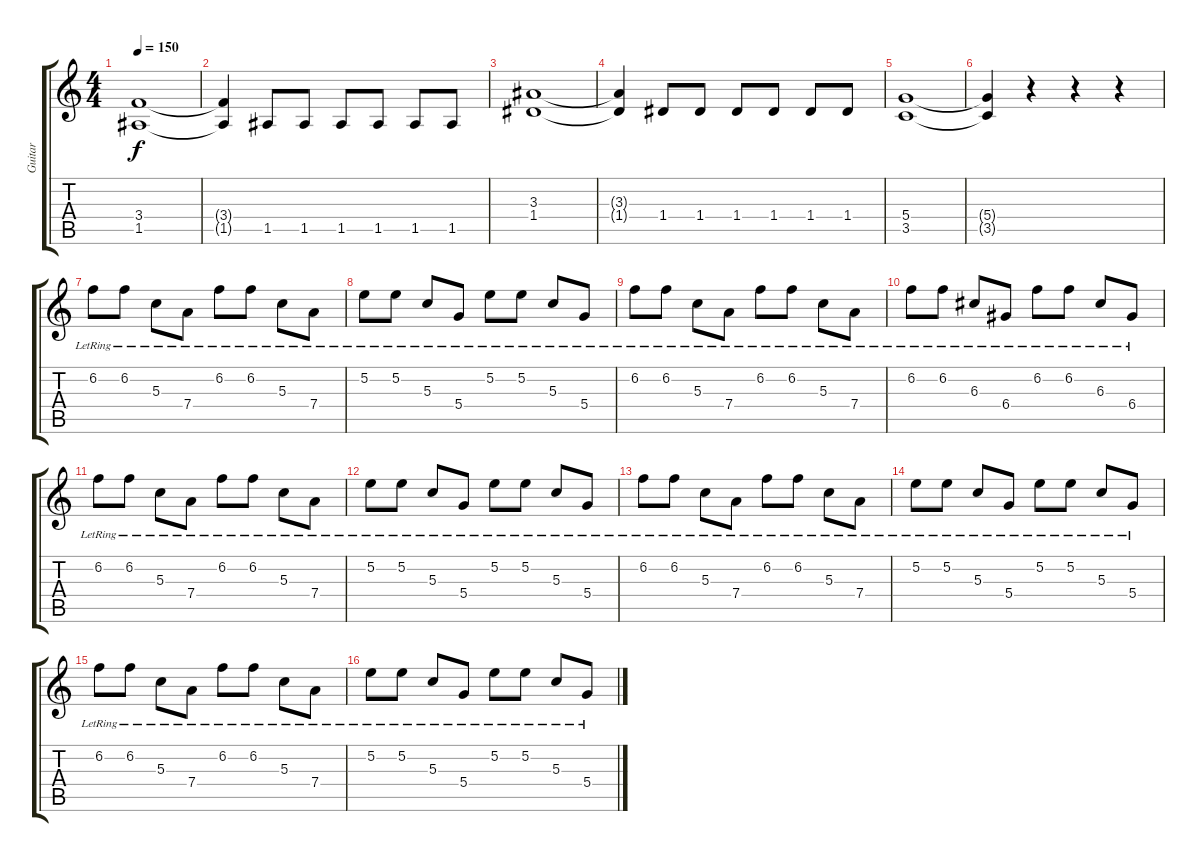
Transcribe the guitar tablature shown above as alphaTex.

\track ("Guitar" "Guitar") {instrument distortionguitar}
\staff {score tabs}
\tuning (E4 B3 G3 D3 A2 E2) {hide}
\ts (4 4)
\tempo 150
\clef g2
\ks c
(3.4 1.5).1{dy f} |
(3.4{t} 1.5{t}).4 1.5.8 1.5.8 1.5.8 1.5.8 1.5.8 1.5.8 |
(3.3 1.4).1 |
(3.3{t} 1.4{t}).4 1.4.8 1.4.8 1.4.8 1.4.8 1.4.8 1.4.8 |
(5.4 3.5).1 |
(5.4{t} 3.5{t}).4 r.4 r.4 r.4 |
6.2{lr}.8{instrument electricguitarclean} 6.2{lr}.8 5.3{lr}.8 7.4{lr}.8 6.2{lr}.8 6.2{lr}.8 5.3{lr}.8 7.4{lr}.8 |
5.2{lr}.8 5.2{lr}.8 5.3{lr}.8 5.4{lr}.8 5.2{lr}.8 5.2{lr}.8 5.3{lr}.8 5.4{lr}.8 |
6.2{lr}.8 6.2{lr}.8 5.3{lr}.8 7.4{lr}.8 6.2{lr}.8 6.2{lr}.8 5.3{lr}.8 7.4{lr}.8 |
6.2{lr}.8 6.2{lr}.8 6.3{lr}.8 6.4{lr}.8 6.2{lr}.8 6.2{lr}.8 6.3{lr}.8 6.4{lr}.8 |
6.2{lr}.8 6.2{lr}.8 5.3{lr}.8 7.4{lr}.8 6.2{lr}.8 6.2{lr}.8 5.3{lr}.8 7.4{lr}.8 |
5.2{lr}.8 5.2{lr}.8 5.3{lr}.8 5.4{lr}.8 5.2{lr}.8 5.2{lr}.8 5.3{lr}.8 5.4{lr}.8 |
6.2{lr}.8 6.2{lr}.8 5.3{lr}.8 7.4{lr}.8 6.2{lr}.8 6.2{lr}.8 5.3{lr}.8 7.4{lr}.8 |
5.2{lr}.8 5.2{lr}.8 5.3{lr}.8 5.4{lr}.8 5.2{lr}.8 5.2{lr}.8 5.3{lr}.8 5.4{lr}.8 |
6.2{lr}.8 6.2{lr}.8 5.3{lr}.8 7.4{lr}.8 6.2{lr}.8 6.2{lr}.8 5.3{lr}.8 7.4{lr}.8 |
5.2{lr}.8 5.2{lr}.8 5.3{lr}.8 5.4{lr}.8 5.2{lr}.8 5.2{lr}.8 5.3{lr}.8 5.4{lr}.8
